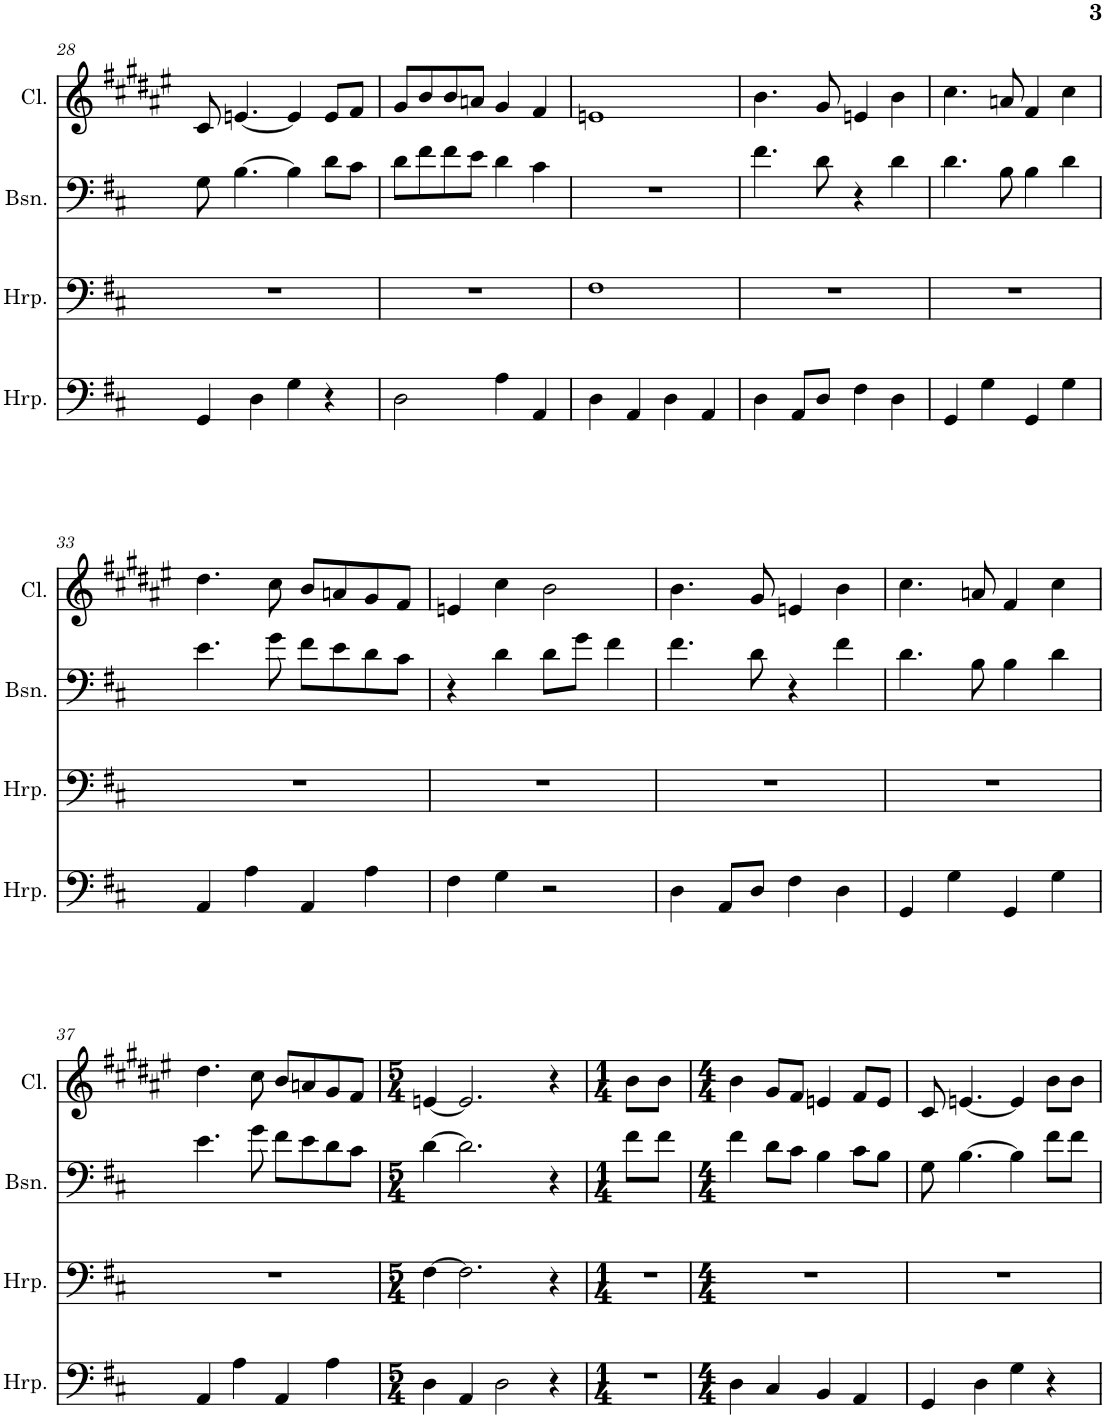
**kern	**kern	**kern	**kern
*part4	*part3	*part2	*part1
*staff4	*staff3	*staff2	*staff1
*I"Harp	*I"Harp	*I"Bassoon	*I"Clarinet
*I'Hrp.	*I'Hrp.	*I'Bsn.	*I'Cl.
!!LO:PB:g=z
*clefF4	*clefF4	*clefF4	*clefG2
*	*	*	*Trd1c2
*k[f#c#]	*k[f#c#]	*k[f#c#]	*k[f#c#g#d#a#e#]
*M4/4	*M4/4	*M4/4	*M4/4
=28	=28	=28	=28
4GG/	1r	8G\	8c#/
.	.	[4.B\	[4.en/
4D\	.	.	.
4G\	.	4B\]	4e/]
4r	.	8d\L	8e/L
.	.	8c#\J	8f#/J
=29	=29	=29	=29
2D\	1r	8d\L	8g#/L
.	.	8f#\	8b/
.	.	8f#\	8b/
.	.	8e\J	8an/J
4A\	.	4d\	4g#/
4AA/	.	4c#\	4f#/
=30	=30	=30	=30
4D\	1F#	1r	1en
4AA/	.	.	.
4D\	.	.	.
4AA/	.	.	.
=31	=31	=31	=31
4D\	1r	4.f#\	4.b\
8AA/L	.	.	.
8D/J	.	8d\	8g#/
4F#\	.	4r	4en/
4D\	.	4d\	4b\
=32	=32	=32	=32
4GG/	1r	4.d\	4.cc#\
4G\	.	.	.
.	.	8B\	8an/
4GG/	.	4B\	4f#/
4G\	.	4d\	4cc#\
!!LO:LB:g=z
=33	=33	=33	=33
4AA/	1r	4.e\	4.dd#\
4A\	.	.	.
.	.	8g\	8cc#\
4AA/	.	8f#\L	8b/L
.	.	8e\	8an/
4A\	.	8d\	8g#/
.	.	8c#\J	8f#/J
=34	=34	=34	=34
4F#\	1r	4r	4en/
4G\	.	4d\	4cc#\
2r	.	8d\L	2b\
.	.	8g\J	.
.	.	4f#\	.
=35	=35	=35	=35
4D\	1r	4.f#\	4.b\
8AA/L	.	.	.
8D/J	.	8d\	8g#/
4F#\	.	4r	4en/
4D\	.	4f#\	4b\
=36	=36	=36	=36
4GG/	1r	4.d\	4.cc#\
4G\	.	.	.
.	.	8B\	8an/
4GG/	.	4B\	4f#/
4G\	.	4d\	4cc#\
!!LO:LB:g=z
=37	=37	=37	=37
4AA/	1r	4.e\	4.dd#\
4A\	.	.	.
.	.	8g\	8cc#\
4AA/	.	8f#\L	8b/L
.	.	8e\	8an/
4A\	.	8d\	8g#/
.	.	8c#\J	8f#/J
=38	=38	=38	=38
*M5/4	*M5/4	*M5/4	*M5/4
4D\	[4F#\	[4d\	[4en/
4AA/	2.F#\]	2.d\]	2.e/]
2D\	.	.	.
4r	4r	4r	4r
=39	=39	=39	=39
*M1/4	*M1/4	*M1/4	*M1/4
4r	4r	8f#\L	8b\L
.	.	8f#\J	8b\J
=40	=40	=40	=40
*M4/4	*M4/4	*M4/4	*M4/4
4D\	1r	4f#\	4b\
4C#/	.	8d\L	8g#/L
.	.	8c#\J	8f#/J
4BB/	.	4B\	4en/
4AA/	.	8c#\L	8f#/L
.	.	8B\J	8e/J
=41	=41	=41	=41
4GG/	1r	8G\	8c#/
.	.	[4.B\	[4.en/
4D\	.	.	.
4G\	.	4B\]	4e/]
4r	.	8f#\L	8b\L
.	.	8f#\J	8b\J
=	=	=	=
*-	*-	*-	*-
